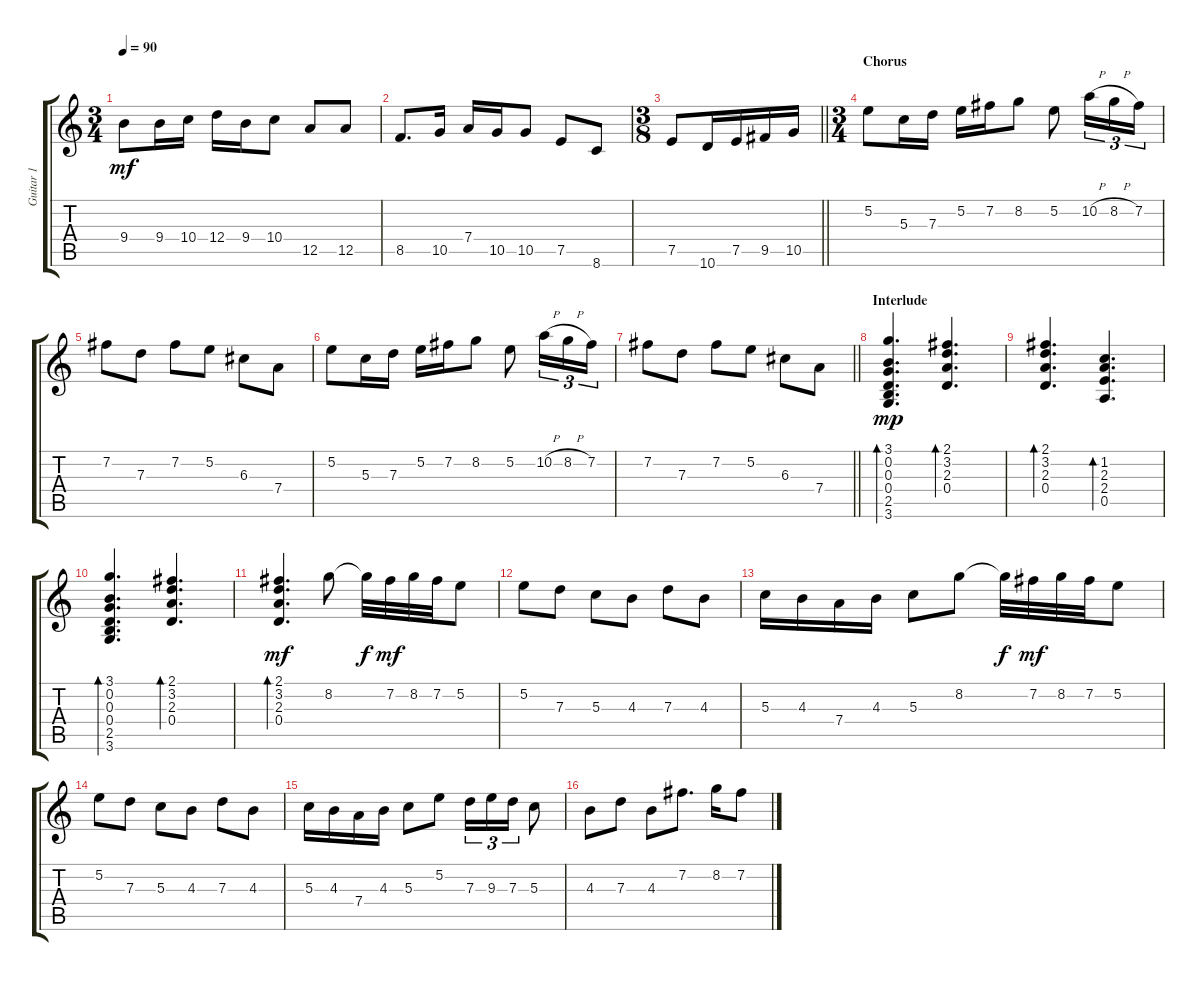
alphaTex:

\track ("Guitar 1" "Guitar 1") {instrument acousticguitarsteel}
\staff {score tabs}
\tuning (E4 B3 G3 D3 A2 E2) {hide}
\ts (3 4)
\tempo 90
\clef g2
\ks c
9.4.8{dy mf} 9.4.16 10.4.16 12.4.16 9.4.16 10.4.8 12.5.8 12.5.8 |
8.5.8{d} 10.5.16 7.4.16 10.5.16 10.5.8 7.5.8 8.6.8 |
\ts (3 8)
\barLineRight lightlight
7.5.8 10.6.16 7.5.16 9.5.16 10.5.16 |
\ts (3 4)
\section ("" "Chorus")
5.2.8 5.3.16 7.3.16 5.2.16 7.2.16 8.2.8 5.2.8 10.2{h}.16{tu (3 2)} 8.2{h}.16{tu (3 2)} 7.2.16{tu (3 2)} |
7.2.8 7.3.8 7.2.8 5.2.8 6.3.8 7.4.8 |
5.2.8 5.3.16 7.3.16 5.2.16 7.2.16 8.2.8 5.2.8 10.2{h}.16{tu (3 2)} 8.2{h}.16{tu (3 2)} 7.2.16{tu (3 2)} |
\barLineRight lightlight
7.2.8 7.3.8 7.2.8 5.2.8 6.3.8 7.4.8 |
\section ("" "Interlude")
(3.1 0.2 0.3 0.4 2.5 3.6).4{d bd 60 dy mp} (2.1 3.2 2.3 0.4).4{d bd 60} |
(2.1 3.2 2.3 0.4).4{d bd 60} (1.2 2.3 2.4 0.5).4{d bd 60} |
(3.1 0.2 0.3 0.4 2.5 3.6).4{d bd 60} (2.1 3.2 2.3 0.4).4{d bd 60} |
(2.1 3.2 2.3 0.4).4{d bd 60 dy mf} 8.2.8 8.2{t}.32{dy f} 7.2.32{dy mf} 8.2.32 7.2.32 5.2.8 |
5.2.8 7.3.8 5.3.8 4.3.8 7.3.8 4.3.8 |
5.3.16 4.3.16 7.4.16 4.3.16 5.3.8 8.2.8 8.2{t}.32{dy f} 7.2.32{dy mf} 8.2.32 7.2.32 5.2.8 |
5.2.8 7.3.8 5.3.8 4.3.8 7.3.8 4.3.8 |
5.3.16 4.3.16 7.4.16 4.3.16 5.3.8 5.2.8 7.3.16{tu (3 2)} 9.3.16{tu (3 2)} 7.3.16{tu (3 2)} 5.3.8 |
4.3.8 7.3.8 4.3.8 7.2.8{d} 8.2.16 7.2.8
